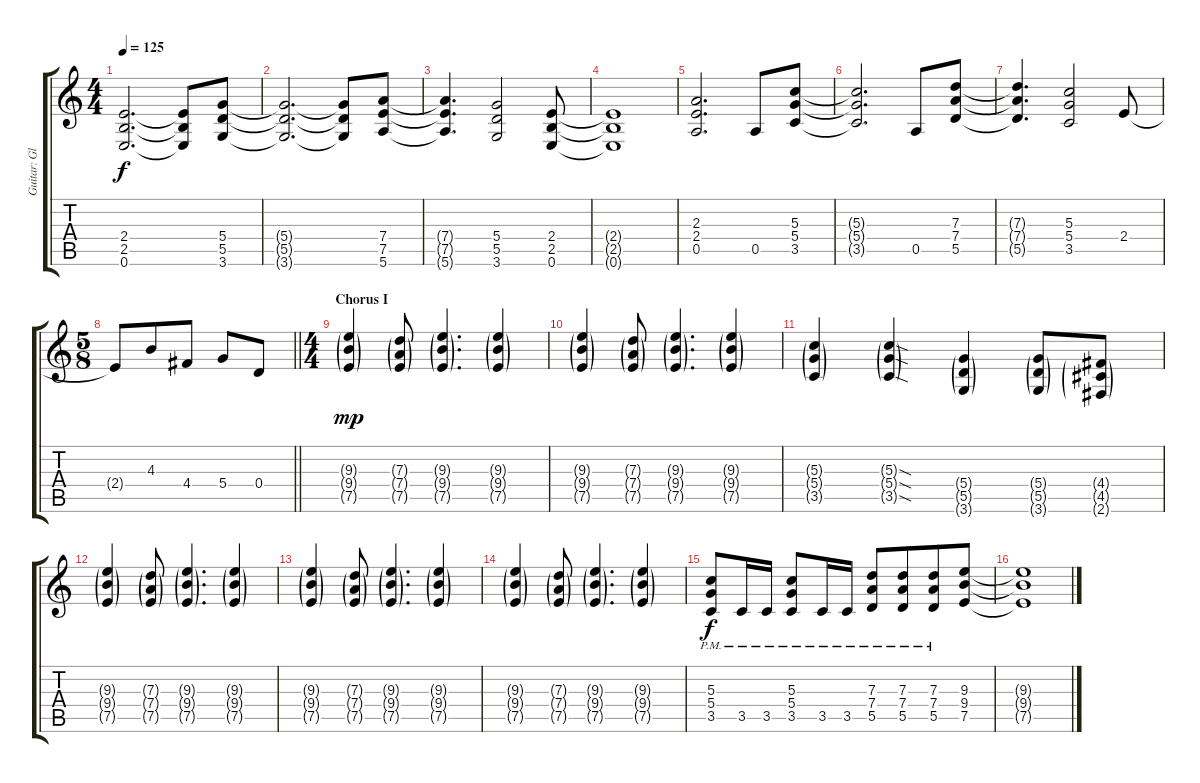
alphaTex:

\track ("Guitar: Glenn" "Guitar: Gl") {instrument distortionguitar}
\staff {score tabs}
\tuning (E4 B3 G3 D3 A2 E2) {hide}
\ts (4 4)
\tempo 125
\clef g2
\ks c
(2.4 2.5 0.6).2{d dy f} (2.4{t} 2.5{t} 0.6{t}).8 (5.4 5.5 3.6).8 |
(5.4{t} 5.5{t} 3.6{t}).2{d} (5.4{t} 5.5{t} 3.6{t}).8 (7.4 7.5 5.6).8 |
(7.4{t} 7.5{t} 5.6{t}).4{d} (5.4 5.5 3.6).2 (2.4 2.5 0.6).8 |
(2.4{t} 2.5{t} 0.6{t}).1 |
(2.3 2.4 0.5).2{d} 0.5.8 (5.3 5.4 3.5).8 |
(5.3{t} 5.4{t} 3.5{t}).2{d} 0.5.8 (7.3 7.4 5.5).8 |
(7.3{t} 7.4{t} 5.5{t}).4{d} (5.3 5.4 3.5).2 2.4.8 |
\ts (5 8)
\barLineRight lightlight
2.4{t}.8 4.3.8 4.4.8 5.4.8 0.4.8 |
\ts (4 4)
\section ("" "Chorus I")
(9.3{g} 9.4{g} 7.5{g}).4{dy mp} (7.3{g} 7.4{g} 7.5{g}).8 (9.3{g} 9.4{g} 7.5{g}).4{d} (9.3{g} 9.4{g} 7.5{g}).4 |
(9.3{g} 9.4{g} 7.5{g}).4 (7.3{g} 7.4{g} 7.5{g}).8 (9.3{g} 9.4{g} 7.5{g}).4{d} (9.3{g} 9.4{g} 7.5{g}).4 |
(5.3{g} 5.4{g} 3.5{g}).4 (5.3{sod g} 5.4{sod g} 3.5{sod g}).4 (5.4{g} 5.5{g} 3.6{g}).4 (5.4{g} 5.5{g} 3.6{g}).8 (4.4{g} 4.5{g} 2.6{g}).8 |
(9.3{g} 9.4{g} 7.5{g}).4 (7.3{g} 7.4{g} 7.5{g}).8 (9.3{g} 9.4{g} 7.5{g}).4{d} (9.3{g} 9.4{g} 7.5{g}).4 |
(9.3{g} 9.4{g} 7.5{g}).4 (7.3{g} 7.4{g} 7.5{g}).8 (9.3{g} 9.4{g} 7.5{g}).4{d} (9.3{g} 9.4{g} 7.5{g}).4 |
(9.3{g} 9.4{g} 7.5{g}).4 (7.3{g} 7.4{g} 7.5{g}).8 (9.3{g} 9.4{g} 7.5{g}).4{d} (9.3{g} 9.4{g} 7.5{g}).4 |
(5.3{pm} 5.4{pm} 3.5{pm}).8{dy f} 3.5{pm}.16 3.5{pm}.16 (5.3{pm} 5.4{pm} 3.5{pm}).8 3.5{pm}.16 3.5{pm}.16 (7.3{pm} 7.4{pm} 5.5{pm}).8 (7.3{pm} 7.4{pm} 5.5{pm}).8{beam merge} (7.3{pm} 7.4{pm} 5.5{pm}).8 (9.3 9.4 7.5).8 |
(9.3{t} 9.4{t} 7.5{t}).1
